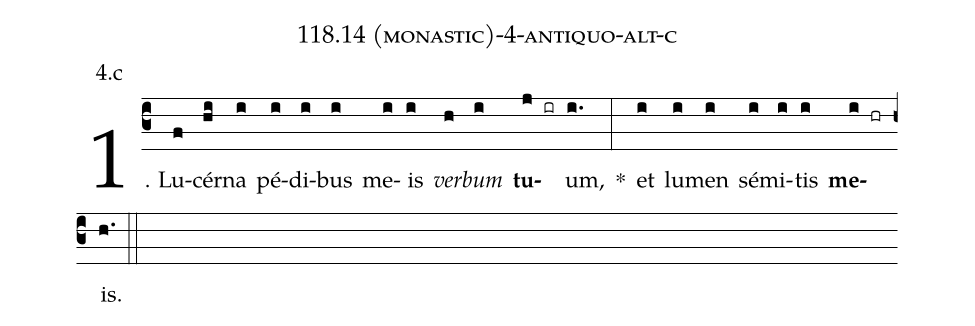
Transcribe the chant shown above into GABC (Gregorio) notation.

name: 118.14 (monastic)-4-antiquo-alt-c;
annotation: 4.c;
%%
(c3)1. Lu(f)cér(hi)na(i) pé(i)di(i)bus(i) me(i)is(i) <i>ver</i>(h)<i>bum</i>(i) <b>tu</b>(j ir)um,(i.) *(:) et(i) lu(i)men(i) sé(i)mi(i)tis(i) <b>me</b>(i hr)is.(h.) (::)
